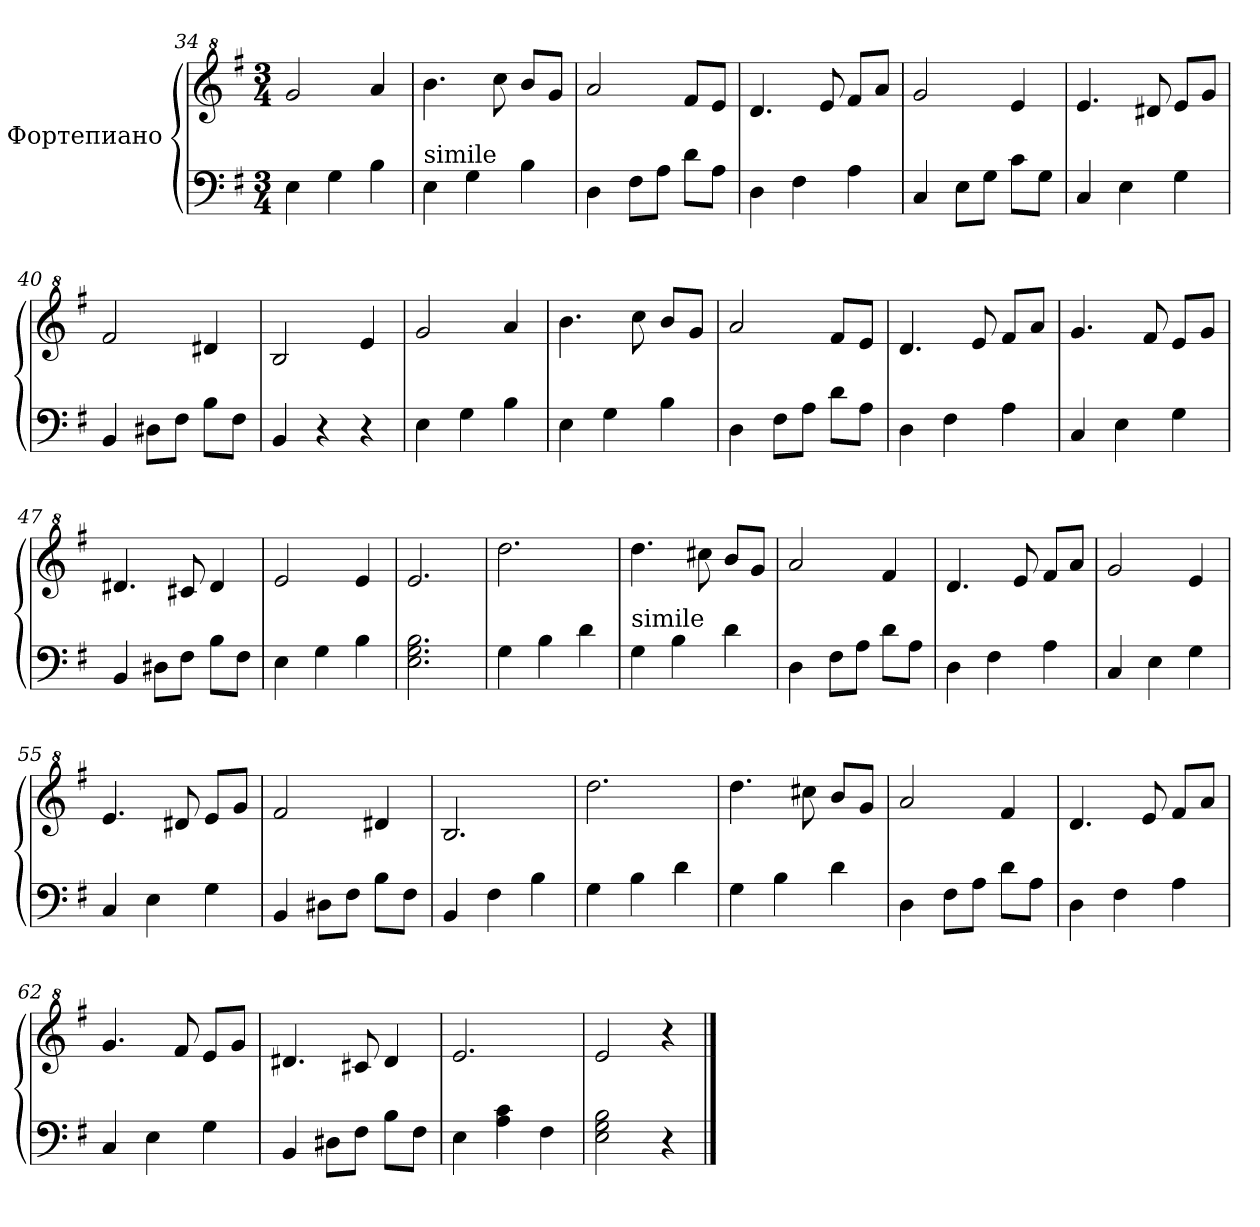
**kern	**kern
*part1	*part1
*staff2	*staff1
*I"Фортепиано	*
*clefF4	*clefG^2
*k[f#]	*k[f#]
*M3/4	*M3/4
=34	=34
4E\	2gg/
4G\	.
4B\	4aa/
=35	=35
!LO:TX:a:t=simile	!
4E\	4.bb\
4G\	.
.	8ccc\
4B\	8bb/L
.	8gg/J
=36	=36
4D\	2aa/
8F#\L	.
8A\J	.
8d\L	8ff#/L
8A\J	8ee/J
=37	=37
4D\	4.dd/
4F#\	.
.	8ee/
4A\	8ff#/L
.	8aa/J
=38	=38
4C/	2gg/
8E\L	.
8G\J	.
8c\L	4ee/
8G\J	.
=39	=39
4C/	4.ee/
4E\	.
.	8dd#X/
4G\	8ee/L
.	8gg/J
=40	=40
4BB/	2ff#/
8D#X\L	.
8F#\J	.
8B\L	4dd#X/
8F#\J	.
=41	=41
4BB/	2b/
4r	.
4r	4ee/
=42	=42
4E\	2gg/
4G\	.
4B\	4aa/
=43	=43
4E\	4.bb\
4G\	.
.	8ccc\
4B\	8bb/L
.	8gg/J
=44	=44
4D\	2aa/
8F#\L	.
8A\J	.
8d\L	8ff#/L
8A\J	8ee/J
=45	=45
4D\	4.dd/
4F#\	.
.	8ee/
4A\	8ff#/L
.	8aa/J
=46	=46
4C/	4.gg/
4E\	.
.	8ff#/
4G\	8ee/L
.	8gg/J
=47	=47
4BB/	4.dd#X/
8D#X\L	.
8F#\J	8cc#X/
8B\L	4dd#/
8F#\J	.
=48	=48
4E\	2ee/
4G\	.
4B\	4ee/
=49	=49
2.E\ 2.G\ 2.B\	2.ee/
=50	=50
4G\	2.ddd\
4B\	.
4d\	.
=51	=51
!LO:TX:a:t=simile	!
4G\	4.ddd\
4B\	.
.	8ccc#X\
4d\	8bb/L
.	8gg/J
=52	=52
4D\	2aa/
8F#\L	.
8A\J	.
8d\L	4ff#/
8A\J	.
=53	=53
4D\	4.dd/
4F#\	.
.	8ee/
4A\	8ff#/L
.	8aa/J
=54	=54
4C/	2gg/
4E\	.
4G\	4ee/
=55	=55
4C/	4.ee/
4E\	.
.	8dd#X/
4G\	8ee/L
.	8gg/J
=56	=56
4BB/	2ff#/
8D#X\L	.
8F#\J	.
8B\L	4dd#X/
8F#\J	.
=57	=57
4BB/	2.b/
4F#\	.
4B\	.
=58	=58
4G\	2.ddd\
4B\	.
4d\	.
=59	=59
4G\	4.ddd\
4B\	.
.	8ccc#X\
4d\	8bb/L
.	8gg/J
=60	=60
4D\	2aa/
8F#\L	.
8A\J	.
8d\L	4ff#/
8A\J	.
=61	=61
4D\	4.dd/
4F#\	.
.	8ee/
4A\	8ff#/L
.	8aa/J
=62	=62
4C/	4.gg/
4E\	.
.	8ff#/
4G\	8ee/L
.	8gg/J
=63	=63
4BB/	4.dd#X/
8D#X\L	.
8F#\J	8cc#X/
8B\L	4dd#/
8F#\J	.
=64	=64
4E\	2.ee/
4A\ 4c\	.
4F#\	.
=65	=65
2E\ 2G\ 2B\	2ee/
4r	4r
==	==
*-	*-
